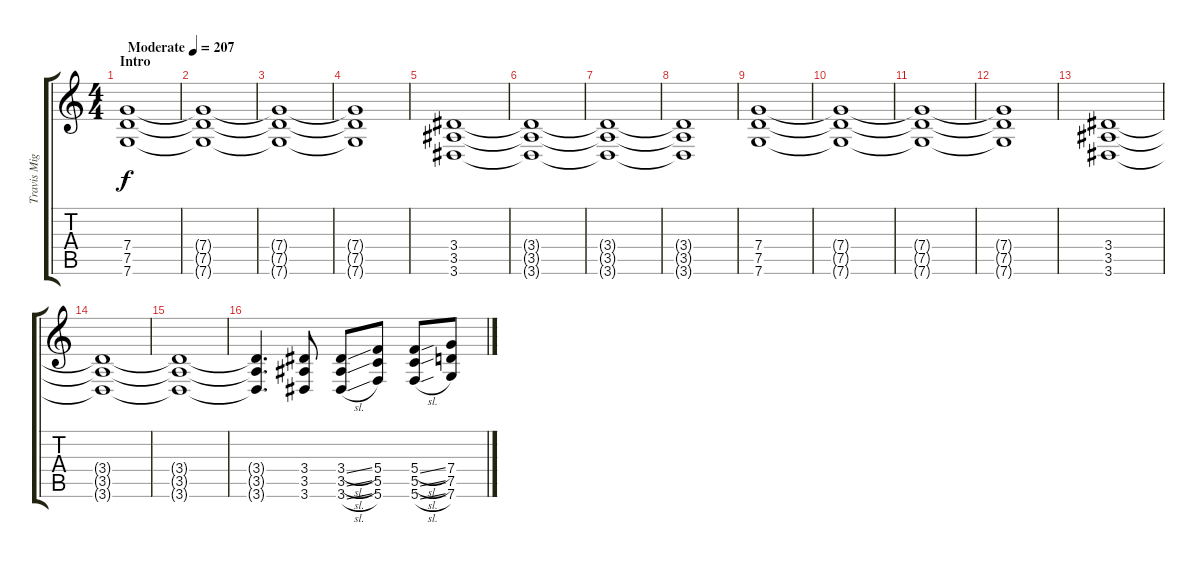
\track ("Travis Miguel" "Travis Mig") {instrument distortionguitar}
\staff {score tabs}
\tuning (D4 A3 F3 C3 G2 C2) {hide}
\ts (4 4)
\section ("" "Intro")
\tempo (207 "Moderate")
\clef g2
\ks c
(7.4 7.5 7.6).1{dy f instrument distortionguitar} |
(7.4{t} 7.5{t} 7.6{t}).1 |
(7.4{t} 7.5{t} 7.6{t}).1 |
(7.4{t} 7.5{t} 7.6{t}).1 |
(3.4 3.5 3.6).1 |
(3.4{t} 3.5{t} 3.6{t}).1 |
(3.4{t} 3.5{t} 3.6{t}).1 |
(3.4{t} 3.5{t} 3.6{t}).1 |
(7.4 7.5 7.6).1 |
(7.4{t} 7.5{t} 7.6{t}).1 |
(7.4{t} 7.5{t} 7.6{t}).1 |
(7.4{t} 7.5{t} 7.6{t}).1 |
(3.4 3.5 3.6).1 |
(3.4{t} 3.5{t} 3.6{t}).1 |
(3.4{t} 3.5{t} 3.6{t}).1 |
(3.4{t} 3.5{t} 3.6{t}).4{d} (3.4 3.5 3.6).8 (3.4{sl} 3.5{sl} 3.6{sl}).8 (5.4 5.5 5.6).8 (5.4{sl} 5.5{sl} 5.6{sl}).8 (7.4 7.5 7.6).8
